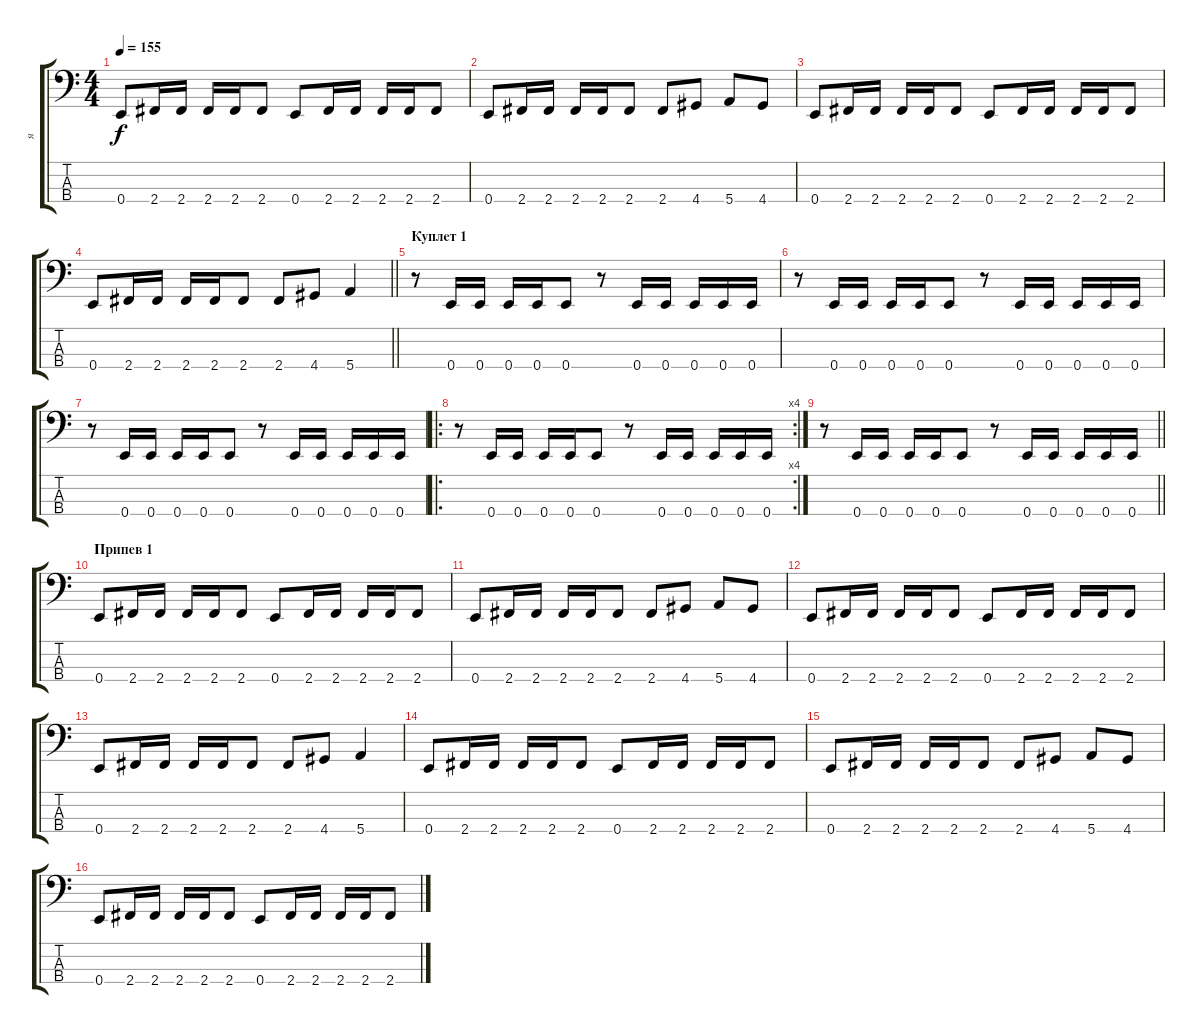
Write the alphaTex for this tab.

\track ("я" "я") {instrument slapbass1}
\staff {score tabs}
\tuning (G2 D2 A1 E1) {hide}
\ts (4 4)
\tempo 155
\clef f4
\ks c
0.4.8{dy f} 2.4.16 2.4.16 2.4.16 2.4.16 2.4.8 0.4.8 2.4.16 2.4.16 2.4.16 2.4.16 2.4.8 |
0.4.8 2.4.16 2.4.16 2.4.16 2.4.16 2.4.8 2.4.8 4.4.8 5.4.8 4.4.8 |
0.4.8 2.4.16 2.4.16 2.4.16 2.4.16 2.4.8 0.4.8 2.4.16 2.4.16 2.4.16 2.4.16 2.4.8 |
\barLineRight lightlight
0.4.8 2.4.16 2.4.16 2.4.16 2.4.16 2.4.8 2.4.8 4.4.8 5.4.4 |
\section ("" "Куплет 1")
r.8 0.4.16 0.4.16 0.4.16 0.4.16 0.4.8 r.8 0.4.16 0.4.16 0.4.16 0.4.16 0.4.16 |
r.8 0.4.16 0.4.16 0.4.16 0.4.16 0.4.8 r.8 0.4.16 0.4.16 0.4.16 0.4.16 0.4.16 |
r.8 0.4.16 0.4.16 0.4.16 0.4.16 0.4.8 r.8 0.4.16 0.4.16 0.4.16 0.4.16 0.4.16 |
\ro
\rc 4
r.8 0.4.16 0.4.16 0.4.16 0.4.16 0.4.8 r.8 0.4.16 0.4.16 0.4.16 0.4.16 0.4.16 |
\barLineRight lightlight
r.8 0.4.16 0.4.16 0.4.16 0.4.16 0.4.8 r.8 0.4.16 0.4.16 0.4.16 0.4.16 0.4.16 |
\section ("" "Припев 1")
0.4.8 2.4.16 2.4.16 2.4.16 2.4.16 2.4.8 0.4.8 2.4.16 2.4.16 2.4.16 2.4.16 2.4.8 |
0.4.8 2.4.16 2.4.16 2.4.16 2.4.16 2.4.8 2.4.8 4.4.8 5.4.8 4.4.8 |
0.4.8 2.4.16 2.4.16 2.4.16 2.4.16 2.4.8 0.4.8 2.4.16 2.4.16 2.4.16 2.4.16 2.4.8 |
0.4.8 2.4.16 2.4.16 2.4.16 2.4.16 2.4.8 2.4.8 4.4.8 5.4.4 |
0.4.8 2.4.16 2.4.16 2.4.16 2.4.16 2.4.8 0.4.8 2.4.16 2.4.16 2.4.16 2.4.16 2.4.8 |
0.4.8 2.4.16 2.4.16 2.4.16 2.4.16 2.4.8 2.4.8 4.4.8 5.4.8 4.4.8 |
0.4.8 2.4.16 2.4.16 2.4.16 2.4.16 2.4.8 0.4.8 2.4.16 2.4.16 2.4.16 2.4.16 2.4.8
